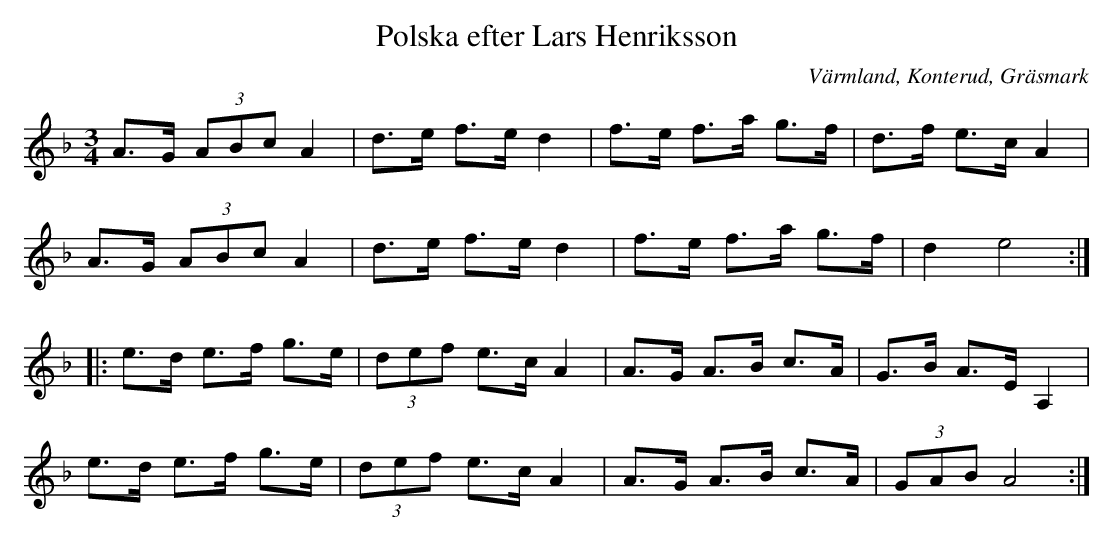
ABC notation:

X:1
T: Polska efter Lars Henriksson
O: Värmland, Konterud, Gräsmark
M: 3/4
L: 1/8
K: APhr
A>G (3ABc A2 | d>e f>e d2 | f>e f>a g>f | d>f e>c A2 |
A>G (3ABc A2 | d>e f>e d2 | f>e f>a g>f | d2 e4 ::
K: Dm
e>d e>f g>e | (3def e>c A2 | A>G A>B c>A | G>B A>E A,2 |
e>d e>f g>e | (3def e>c A2 | A>G A>B c>A | (3GAB A4 :|
